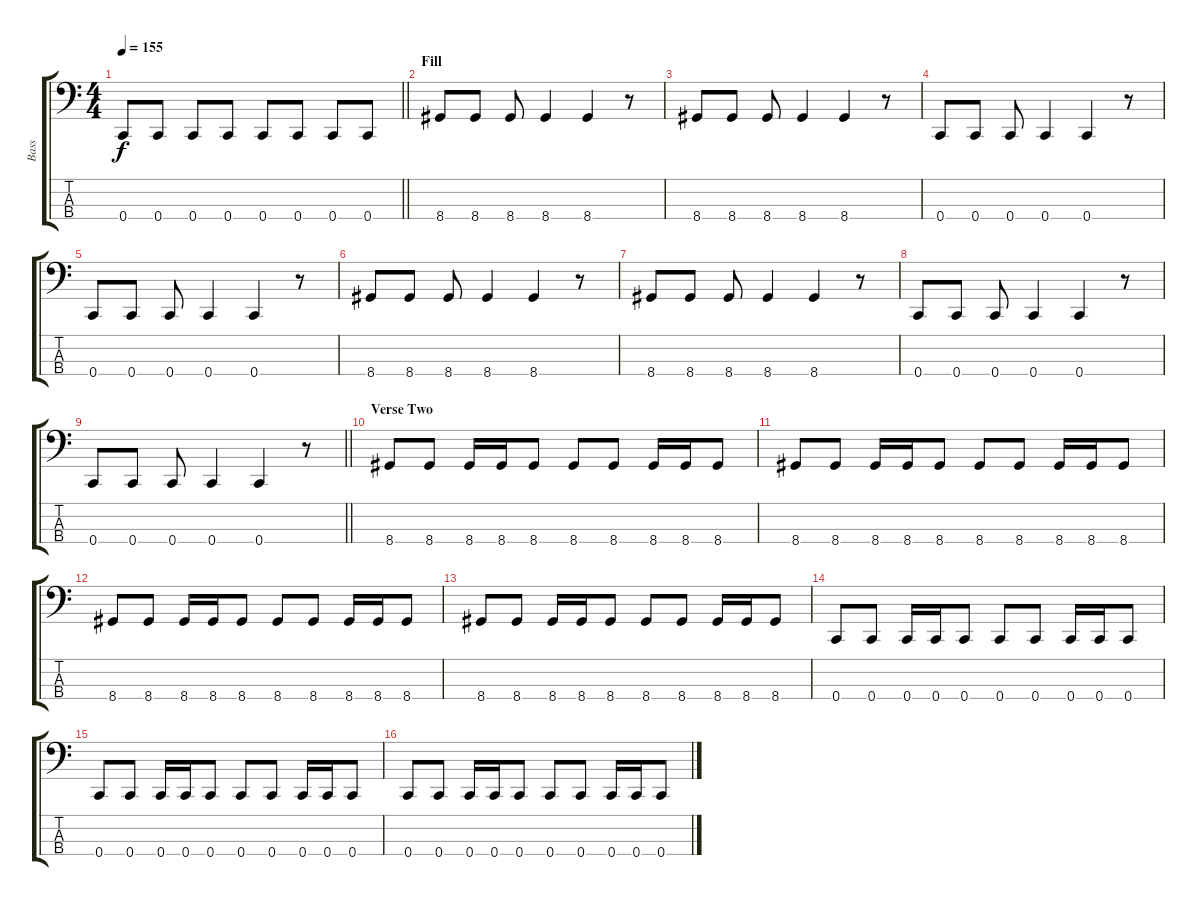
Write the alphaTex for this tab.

\track ("Bass" "Bass") {instrument electricbassfinger}
\staff {score tabs}
\tuning (F2 C2 G1 C1) {hide}
\ts (4 4)
\tempo 155
\clef f4
\barLineRight lightlight
\ks c
0.4.8{dy f} 0.4.8 0.4.8 0.4.8 0.4.8 0.4.8 0.4.8 0.4.8 |
\section ("" "Fill")
8.4.8 8.4.8 8.4.8 8.4.4 8.4.4 r.8 |
8.4.8 8.4.8 8.4.8 8.4.4 8.4.4 r.8 |
0.4.8 0.4.8 0.4.8 0.4.4 0.4.4 r.8 |
0.4.8 0.4.8 0.4.8 0.4.4 0.4.4 r.8 |
8.4.8 8.4.8 8.4.8 8.4.4 8.4.4 r.8 |
8.4.8 8.4.8 8.4.8 8.4.4 8.4.4 r.8 |
0.4.8 0.4.8 0.4.8 0.4.4 0.4.4 r.8 |
\barLineRight lightlight
0.4.8 0.4.8 0.4.8 0.4.4 0.4.4 r.8 |
\section ("" "Verse Two")
8.4.8 8.4.8 8.4.16 8.4.16 8.4.8 8.4.8 8.4.8 8.4.16 8.4.16 8.4.8 |
8.4.8 8.4.8 8.4.16 8.4.16 8.4.8 8.4.8 8.4.8 8.4.16 8.4.16 8.4.8 |
8.4.8 8.4.8 8.4.16 8.4.16 8.4.8 8.4.8 8.4.8 8.4.16 8.4.16 8.4.8 |
8.4.8 8.4.8 8.4.16 8.4.16 8.4.8 8.4.8 8.4.8 8.4.16 8.4.16 8.4.8 |
0.4.8 0.4.8 0.4.16 0.4.16 0.4.8 0.4.8 0.4.8 0.4.16 0.4.16 0.4.8 |
0.4.8 0.4.8 0.4.16 0.4.16 0.4.8 0.4.8 0.4.8 0.4.16 0.4.16 0.4.8 |
0.4.8 0.4.8 0.4.16 0.4.16 0.4.8 0.4.8 0.4.8 0.4.16 0.4.16 0.4.8
